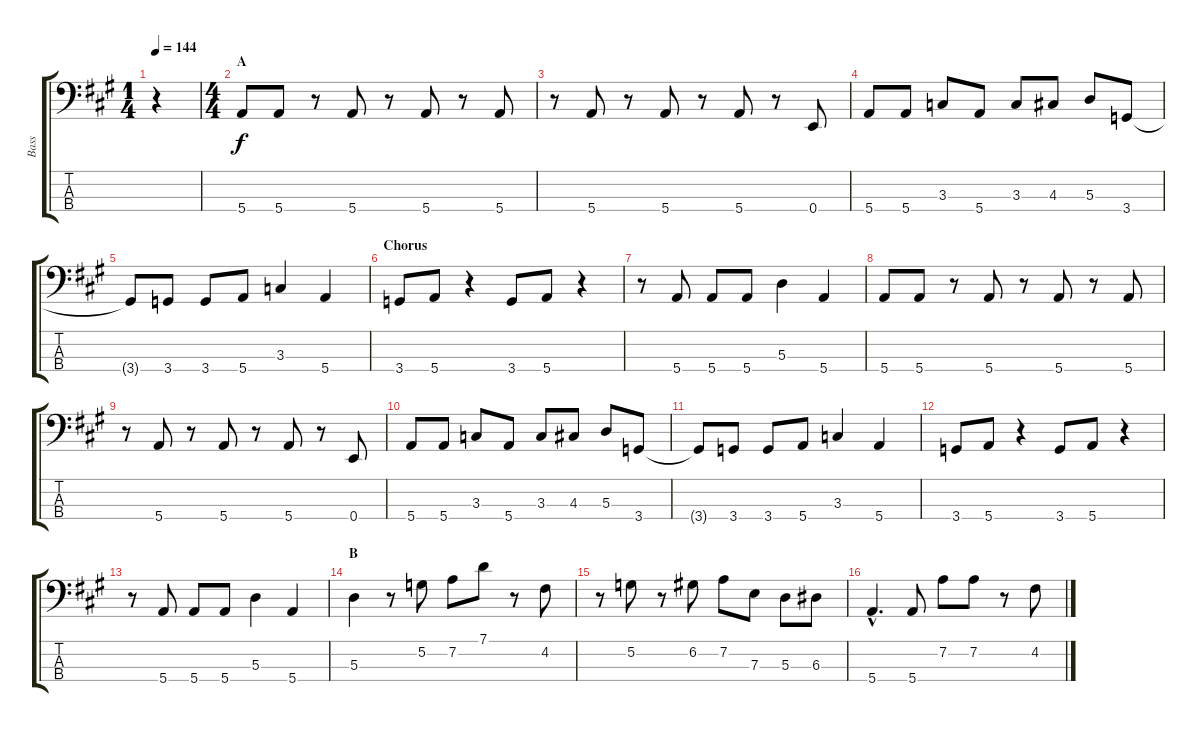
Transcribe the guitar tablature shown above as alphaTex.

\track ("Bass" "Bass") {instrument electricbassfinger}
\staff {score tabs}
\tuning (G2 D2 A1 E1) {hide}
\ts (1 4)
\tempo 144
\clef f4
\ks a
r.4{dy f instrument electricbassfinger} |
\ts (4 4)
\section ("" "A")
5.4.8 5.4.8 r.8 5.4.8 r.8 5.4.8 r.8 5.4.8 |
r.8 5.4.8 r.8 5.4.8 r.8 5.4.8 r.8 0.4.8 |
5.4.8 5.4.8 3.3.8 5.4.8 3.3.8 4.3.8 5.3.8 3.4.8 |
3.4{t}.8 3.4.8 3.4.8 5.4.8 3.3.4 5.4.4 |
\section ("" "Chorus")
3.4.8 5.4.8 r.4 3.4.8 5.4.8 r.4 |
r.8 5.4.8 5.4.8 5.4.8 5.3.4 5.4.4 |
5.4.8 5.4.8 r.8 5.4.8 r.8 5.4.8 r.8 5.4.8 |
r.8 5.4.8 r.8 5.4.8 r.8 5.4.8 r.8 0.4.8 |
5.4.8 5.4.8 3.3.8 5.4.8 3.3.8 4.3.8 5.3.8 3.4.8 |
3.4{t}.8 3.4.8 3.4.8 5.4.8 3.3.4 5.4.4 |
3.4.8 5.4.8 r.4 3.4.8 5.4.8 r.4 |
r.8 5.4.8 5.4.8 5.4.8 5.3.4 5.4.4 |
\section ("" "B")
5.3.4 r.8 5.2.8 7.2.8 7.1.8 r.8 4.2.8 |
r.8 5.2.8 r.8 6.2.8 7.2.8 7.3.8 5.3.8 6.3.8 |
5.4{hac}.4{d} 5.4.8 7.2.8 7.2.8 r.8 4.2.8
